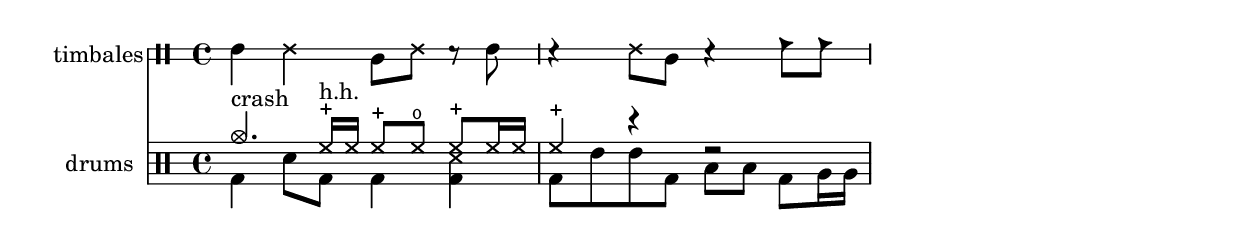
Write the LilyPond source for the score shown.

%% DO NOT EDIT this file manually; it is automatically
%% generated from LSR http://lsr.dsi.unimi.it
%% Make any changes in LSR itself, or in Documentation/snippets/new/ ,
%% and then run scripts/auxiliar/makelsr.py
%%
%% This file is in the public domain.
\version "2.14.0"

\header {
  lsrtags = "rhythms, percussion"

%% Translation of GIT committish: 70f5f30161f7b804a681cd080274bfcdc9f4fe8c
  texidoces = "
Mediante la utilización de las potentes herramientas preconfiguradas
como la función @code{\\drummode} y el contexto @code{DrumStaff}, la
introducción de partes para percusión es muy fácil: las percusiones se
sitúan en sus propias posiciones de pentagrama (con una clave
especial) y tienen las cabezas correspondientes al instrumento.  Es
posible añadir un símbolo adicional a la percusión o reducir el número
de líneas.

"
  doctitlees = "Escritura de partes de percusión"


%% Translation of GIT committish: 9a65042d49324f2e3dff18c4b0858def81232eea
  texidocfr = "
Grâce à la puissance des outils préconfigurés tels que la fonction
@code{\\drummode} et le contexte @code{DrumStaff}, la saisie de
parties pour percussions est extrêmement simplifiée : chaque composant
d'une batterie trouve sa place sur une portée dédiée (avec une clef
spécifique) et les têtes de note sont spécifiques à chaque élément.
Il est également possible d'affecter un symbole particulier à chaque
élément, tout comme de restreindre le nombre de lignes de la portée.

"

  doctitlefr = "Ajout de parties de batterie"


  texidoc = "
Using the powerful pre-configured tools such as the @code{\\drummode}
function and the @code{DrumStaff} context, inputting drum parts is
quite easy: drums are placed at their own staff positions (with a
special clef symbol) and have note heads according to the drum.
Attaching an extra symbol to the drum or restricting the number of
lines is possible.

"
  doctitle = "Adding drum parts"
} % begin verbatim

drh = \drummode { cymc4.^"crash" hhc16^"h.h." hh hhc8 hho hhc8 hh16 hh hhc4 r4 r2 }
drl = \drummode { bd4 sn8 bd bd4 << bd ss >>  bd8 tommh tommh bd toml toml bd tomfh16 tomfh }
timb = \drummode { timh4 ssh timl8 ssh r timh r4 ssh8 timl r4 cb8 cb }

\score {
  <<
    \new DrumStaff \with {
      drumStyleTable = #timbales-style
      \override StaffSymbol #'line-count = #2
      \override BarLine #'bar-extent = #'(-1 . 1)
    } <<
      \set Staff.instrumentName = #"timbales"
      \timb
    >>
    \new DrumStaff <<
      \set Staff.instrumentName = #"drums"
      \new DrumVoice { \stemUp \drh }
      \new DrumVoice { \stemDown \drl }
    >>
  >>
  \layout { }
  \midi {
    \context {
      \Score
      tempoWholesPerMinute = #(ly:make-moment 120 4)
    }
  }
}

